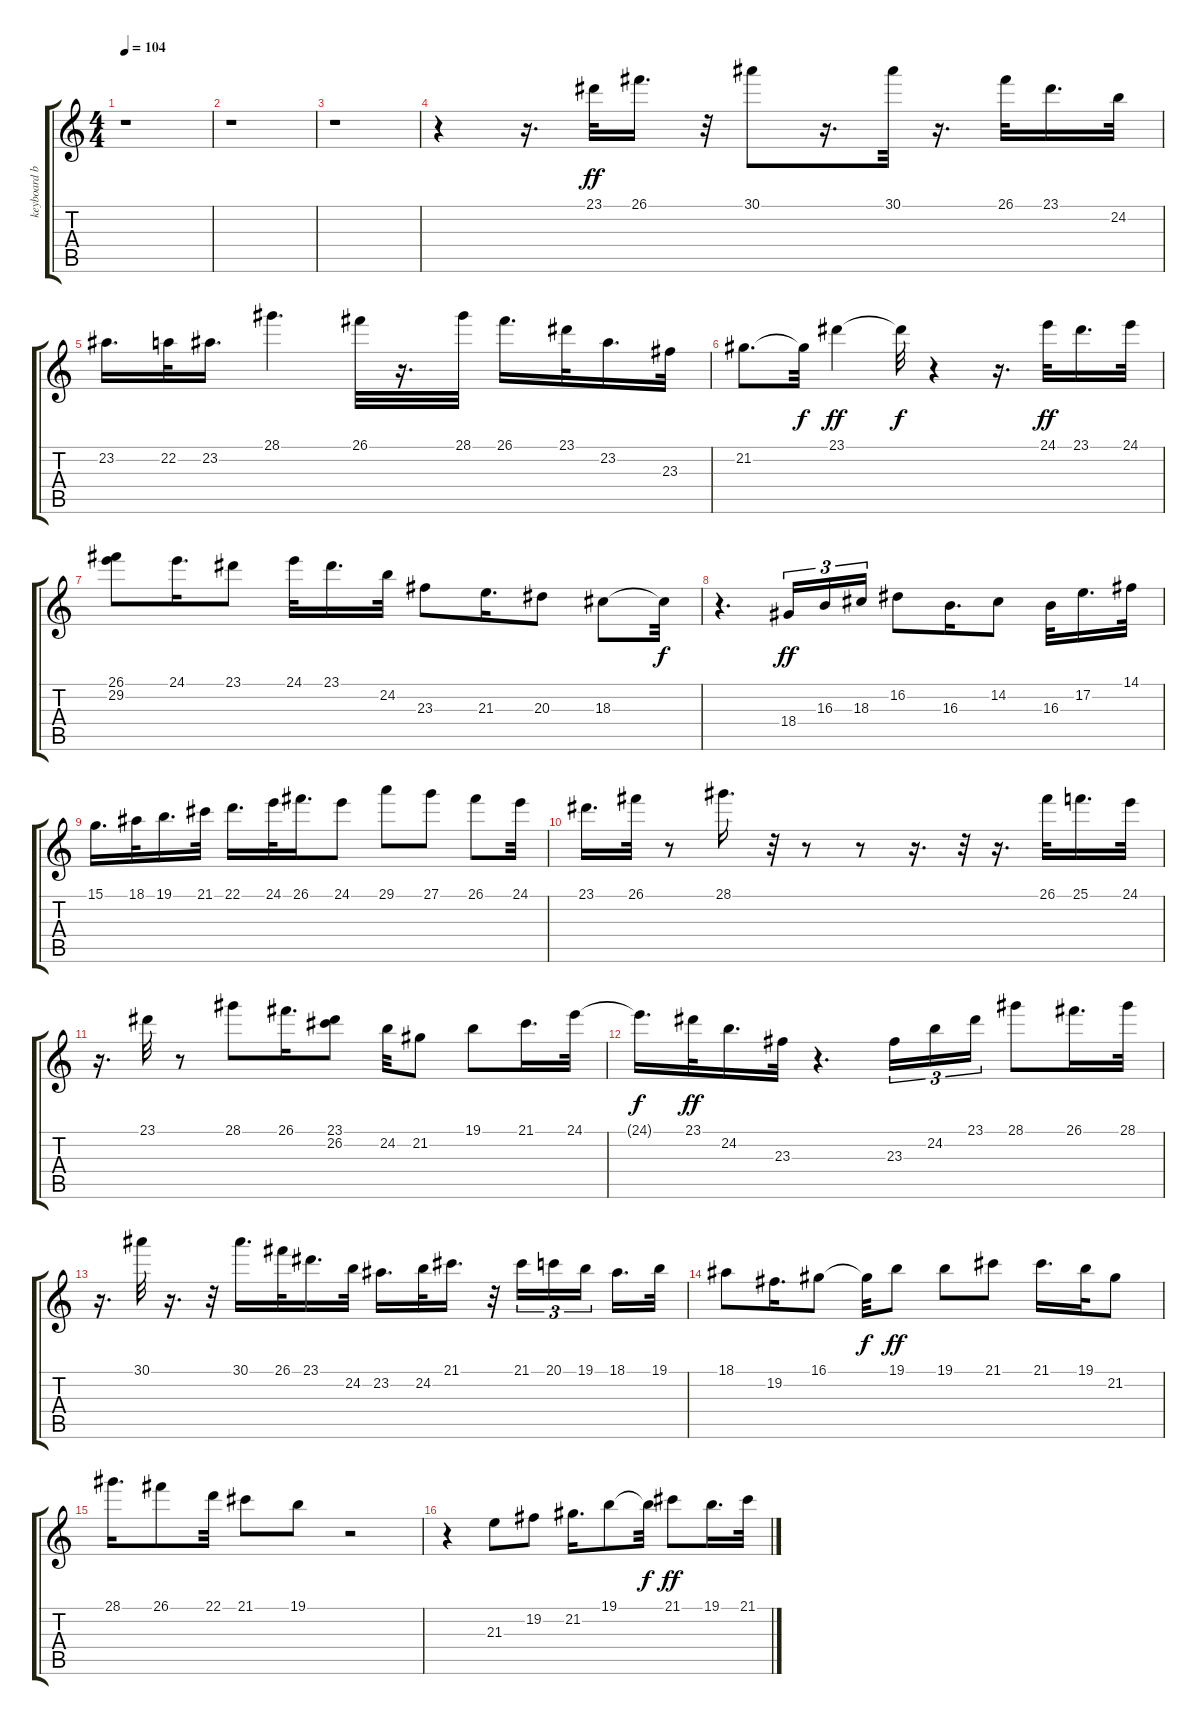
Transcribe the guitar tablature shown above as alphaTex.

\track ("keyboard brass" "keyboard b") {instrument synthbrass1}
\staff {score tabs}
\tuning (E4 B3 G3 D3 A2 E2) {hide}
\ts (4 4)
\tempo 104
\clef g2
\ks c
r.1{dy fff} |
r.1 |
r.1 |
r.4 r.16{d} 23.1.32{dy ff} 26.1.16{d} r.32 30.1.8 r.16{d} 30.1.32 r.16{d} 26.1.32 23.1.16{d} 24.2.32 |
23.2.16{d} 22.2.32 23.2.16{d} 28.1.4{d} 26.1.32 r.16{d} 28.1.32 26.1.16{d} 23.1.32 23.2.16{d} 23.3.32 |
21.2.8{d} 21.2{t}.32{dy f} 23.1.4{dy ff} 23.1{t}.32{dy f} r.4 r.16{d} 24.1.32{dy ff} 23.1.16{d} 24.1.32 |
(26.1 29.2).8 24.1.16{d} 23.1.8 24.1.32 23.1.16{d} 24.2.32 23.3.8 21.3.16{d} 20.3.8 18.3.8 18.3{t}.32{dy f} |
r.4{d} 18.4.16{tu (3 2) dy ff} 16.3.16{tu (3 2)} 18.3.16{tu (3 2)} 16.2.8 16.3.16{d} 14.2.8 16.3.32 17.2.16{d} 14.1.32 |
15.1.16{d} 18.1.32 19.1.16{d} 21.1.32 22.1.16{d} 24.1.32 26.1.16{d} 24.1.8 29.1.8 27.1.8 26.1.8 24.1.32 |
23.1.16{d} 26.1.32 r.8 28.1.16{d} r.32 r.8 r.8 r.16{d} r.32 r.16{d} 26.1.32 25.1.16{d} 24.1.32 |
r.16{d} 23.1.32 r.8 28.1.8 26.1.16{d} (23.1 26.2).8 24.2.32 21.2.8 19.1.8 21.1.16{d} 24.1.32 |
24.1{t}.16{d dy f} 23.1.32{dy ff} 24.2.16{d} 23.3.32 r.4{d} 23.3.16{tu (3 2)} 24.2.16{tu (3 2)} 23.1.16{tu (3 2)} 28.1.8 26.1.16{d} 28.1.32 |
r.16{d} 30.1.32 r.16{d} r.32 30.1.16{d} 26.1.32 23.1.16{d} 24.2.32 23.2.16{d} 24.2.32 21.1.16{d} r.32 21.1.16{tu (3 2)} 20.1.16{tu (3 2)} 19.1.16{tu (3 2) beam splitsecondary} 18.1.16{d} 19.1.32 |
18.1.8 19.2.16{d} 16.1.8 16.1{t}.32{dy f} 19.1.8{dy ff} 19.1.8 21.1.8 21.1.16{d} 19.1.32 21.2.8 |
28.1.16{d} 26.1.8 22.1.32 21.1.8 19.1.8 r.2 |
r.4 21.3.8 19.2.8 21.2.16{d} 19.1.8 19.1{t}.32{dy f} 21.1.8{dy ff} 19.1.16{d} 21.1.32
